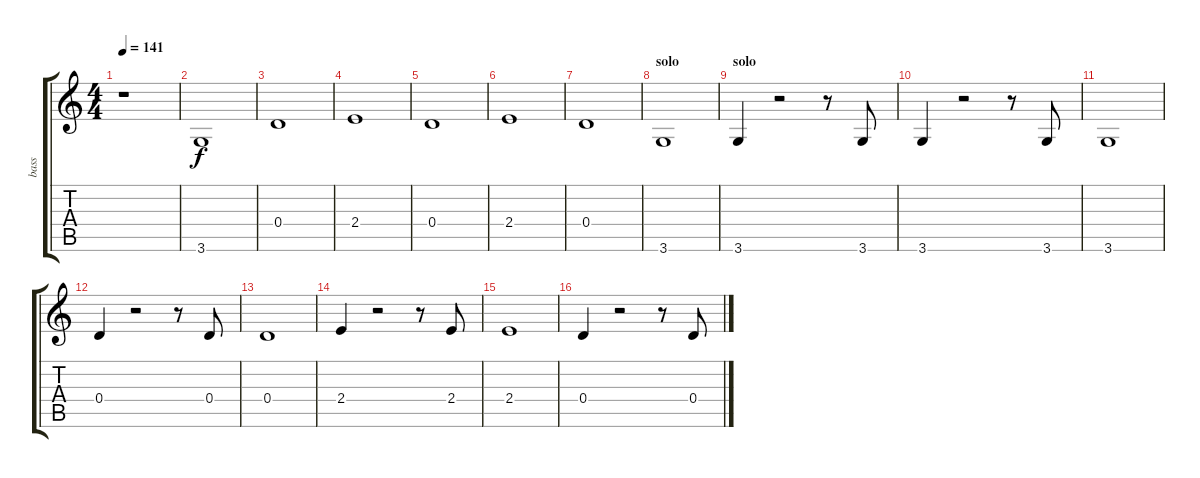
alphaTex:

\track ("bass" "bass") {instrument acousticbass}
\staff {score tabs}
\tuning (E4 B3 G3 D3 A2 E2) {hide}
\ts (4 4)
\tempo 141
\clef g2
\ks c
r.1{dy f} |
3.6.1 |
0.4.1 |
2.4.1 |
0.4.1 |
2.4.1 |
0.4.1 |
\section ("" "solo")
3.6.1 |
\section ("" "solo")
3.6.4 r.2 r.8 3.6.8 |
3.6.4 r.2 r.8 3.6.8 |
3.6.1 |
0.4.4 r.2 r.8 0.4.8 |
0.4.1 |
2.4.4 r.2 r.8 2.4.8 |
2.4.1 |
0.4.4 r.2 r.8 0.4.8
